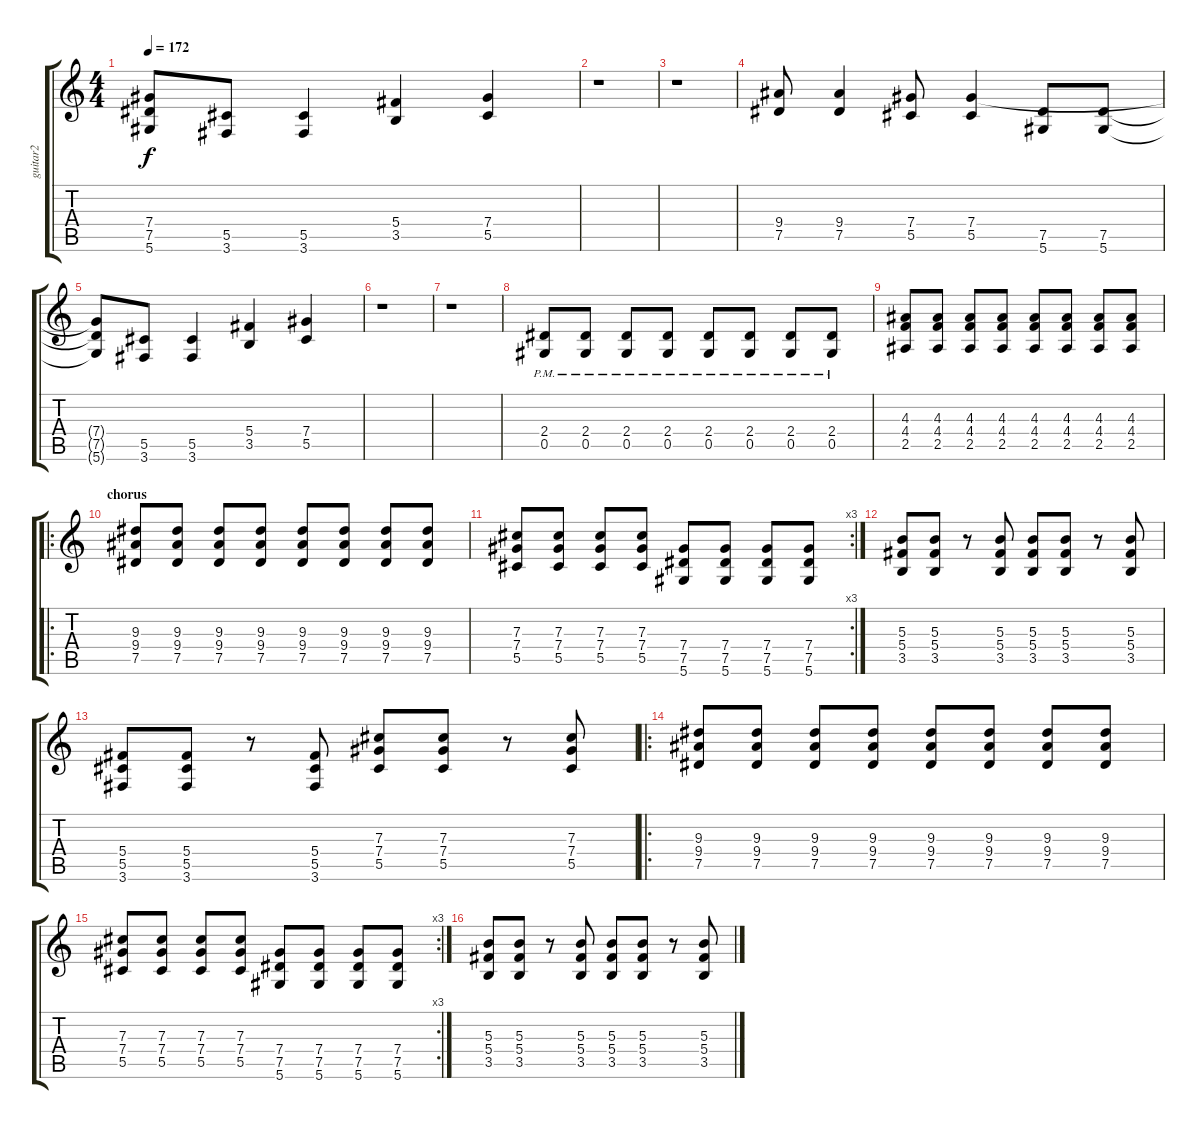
\track ("guitar2" "guitar2") {instrument distortionguitar}
\staff {score tabs}
\tuning (Eb4 Bb3 Gb3 Db3 Ab2 Eb2) {hide}
\ts (4 4)
\tempo 172
\clef g2
\ks c
(7.4{t} 7.5{t} 5.6{t}).8{dy f} (5.5 3.6).8 (5.5 3.6).4 (5.4 3.5).4 (7.4 5.5).4 |
r.1 |
r.1 |
(9.4 7.5).8 (9.4 7.5).4 (7.4 5.5).8 (7.4 5.5).4 (7.5 5.6).8 (7.5 5.6).8 |
(7.4{t} 7.5{t} 5.6{t}).8 (5.5 3.6).8 (5.5 3.6).4 (5.4 3.5).4 (7.4 5.5).4 |
r.1 |
r.1 |
(2.4{pm} 0.5{pm}).8 (2.4{pm} 0.5{pm}).8 (2.4{pm} 0.5{pm}).8 (2.4{pm} 0.5{pm}).8 (2.4{pm} 0.5{pm}).8 (2.4{pm} 0.5{pm}).8 (2.4{pm} 0.5{pm}).8 (2.4{pm} 0.5{pm}).8 |
(4.3 4.4 2.5).8 (4.3 4.4 2.5).8 (4.3 4.4 2.5).8 (4.3 4.4 2.5).8 (4.3 4.4 2.5).8 (4.3 4.4 2.5).8 (4.3 4.4 2.5).8 (4.3 4.4 2.5).8 |
\ro
\section ("" "chorus")
(9.3 9.4 7.5).8 (9.3 9.4 7.5).8 (9.3 9.4 7.5).8 (9.3 9.4 7.5).8 (9.3 9.4 7.5).8 (9.3 9.4 7.5).8 (9.3 9.4 7.5).8 (9.3 9.4 7.5).8 |
\rc 3
(7.3 7.4 5.5).8 (7.3 7.4 5.5).8 (7.3 7.4 5.5).8 (7.3 7.4 5.5).8 (7.4 7.5 5.6).8 (7.4 7.5 5.6).8 (7.4 7.5 5.6).8 (7.4 7.5 5.6).8 |
(5.3 5.4 3.5).8 (5.3 5.4 3.5).8 r.8 (5.3 5.4 3.5).8 (5.3 5.4 3.5).8 (5.3 5.4 3.5).8 r.8 (5.3 5.4 3.5).8 |
(5.4 5.5 3.6).8 (5.4 5.5 3.6).8 r.8 (5.4 5.5 3.6).8 (7.3 7.4 5.5).8 (7.3 7.4 5.5).8 r.8 (7.3 7.4 5.5).8 |
\ro
(9.3 9.4 7.5).8 (9.3 9.4 7.5).8 (9.3 9.4 7.5).8 (9.3 9.4 7.5).8 (9.3 9.4 7.5).8 (9.3 9.4 7.5).8 (9.3 9.4 7.5).8 (9.3 9.4 7.5).8 |
\rc 3
(7.3 7.4 5.5).8 (7.3 7.4 5.5).8 (7.3 7.4 5.5).8 (7.3 7.4 5.5).8 (7.4 7.5 5.6).8 (7.4 7.5 5.6).8 (7.4 7.5 5.6).8 (7.4 7.5 5.6).8 |
(5.3 5.4 3.5).8 (5.3 5.4 3.5).8 r.8 (5.3 5.4 3.5).8 (5.3 5.4 3.5).8 (5.3 5.4 3.5).8 r.8 (5.3 5.4 3.5).8
